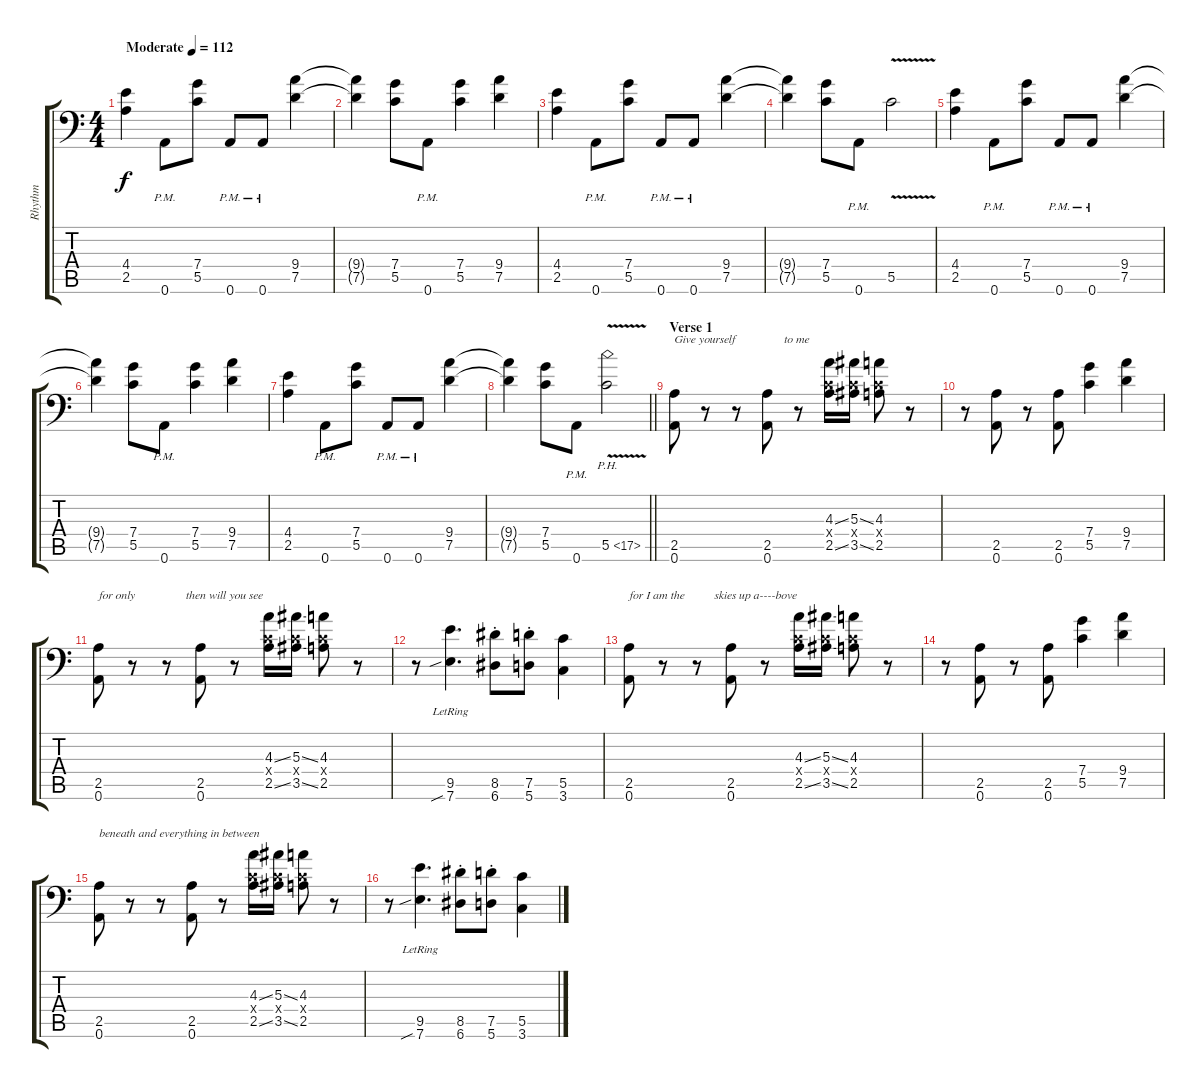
\track ("Rhythm" "Rhythm") {instrument distortionguitar}
\staff {score tabs}
\tuning (D4 A3 F3 C3 G2 A1) {hide}
\ts (4 4)
\tempo (112 "Moderate")
\clef f4
\ks c
(4.4 2.5).4{dy f instrument distortionguitar} 0.6{pm}.8 (7.4 5.5).8 0.6{pm}.8 0.6{pm}.8 (9.4 7.5).4 |
(9.4{t} 7.5{t}).4 (7.4 5.5).8 0.6{pm}.8 (7.4 5.5).4 (9.4 7.5).4 |
(4.4 2.5).4 0.6{pm}.8 (7.4 5.5).8 0.6{pm}.8 0.6{pm}.8 (9.4 7.5).4 |
(9.4{t} 7.5{t}).4 (7.4 5.5).8 0.6{pm}.8 5.5{v}.2 |
(4.4 2.5).4 0.6{pm}.8 (7.4 5.5).8 0.6{pm}.8 0.6{pm}.8 (9.4 7.5).4 |
(9.4{t} 7.5{t}).4 (7.4 5.5).8 0.6{pm}.8 (7.4 5.5).4 (9.4 7.5).4 |
(4.4 2.5).4 0.6{pm}.8 (7.4 5.5).8 0.6{pm}.8 0.6{pm}.8 (9.4 7.5).4 |
\barLineRight lightlight
(9.4{t} 7.5{t}).4 (7.4 5.5).8 0.6{pm}.8 5.5{ph 12 v}.2 |
\section ("" "Verse 1")
(2.5 0.6).8{txt "Give yourself                to me"} r.8 r.8 (2.5 0.6).8 r.8 (4.3{ss} 0.4{x} 2.5{ss}).16 (5.3{ss} 0.4{x} 3.5{ss}).16 (4.3 0.4{x} 2.5).8 r.8 |
r.8 (2.5 0.6).8 r.8 (2.5 0.6).8 (7.4 5.5).4 (9.4 7.5).4 |
(2.5 0.6).8{txt "for only                 then will you see"} r.8 r.8 (2.5 0.6).8 r.8 (4.3{ss} 0.4{x} 2.5{ss}).16 (5.3{ss} 0.4{x} 3.5{ss}).16 (4.3 0.4{x} 2.5).8 r.8 |
r.8 (9.5 7.6{sib lr}).4{d} (8.5{st} 6.6{st}).8 (7.5{st} 5.6{st}).8 (5.5 3.6).4 |
(2.5 0.6).8{txt "for I am the          skies up a----bove"} r.8 r.8 (2.5 0.6).8 r.8 (4.3{ss} 0.4{x} 2.5{ss}).16 (5.3{ss} 0.4{x} 3.5{ss}).16 (4.3 0.4{x} 2.5).8 r.8 |
r.8 (2.5 0.6).8 r.8 (2.5 0.6).8 (7.4 5.5).4 (9.4 7.5).4 |
(2.5 0.6).8{txt "beneath and everything in between"} r.8 r.8 (2.5 0.6).8 r.8 (4.3{ss} 0.4{x} 2.5{ss}).16 (5.3{ss} 0.4{x} 3.5{ss}).16 (4.3 0.4{x} 2.5).8 r.8 |
r.8 (9.5 7.6{sib lr}).4{d} (8.5{st} 6.6{st}).8 (7.5{st} 5.6{st}).8 (5.5 3.6).4
